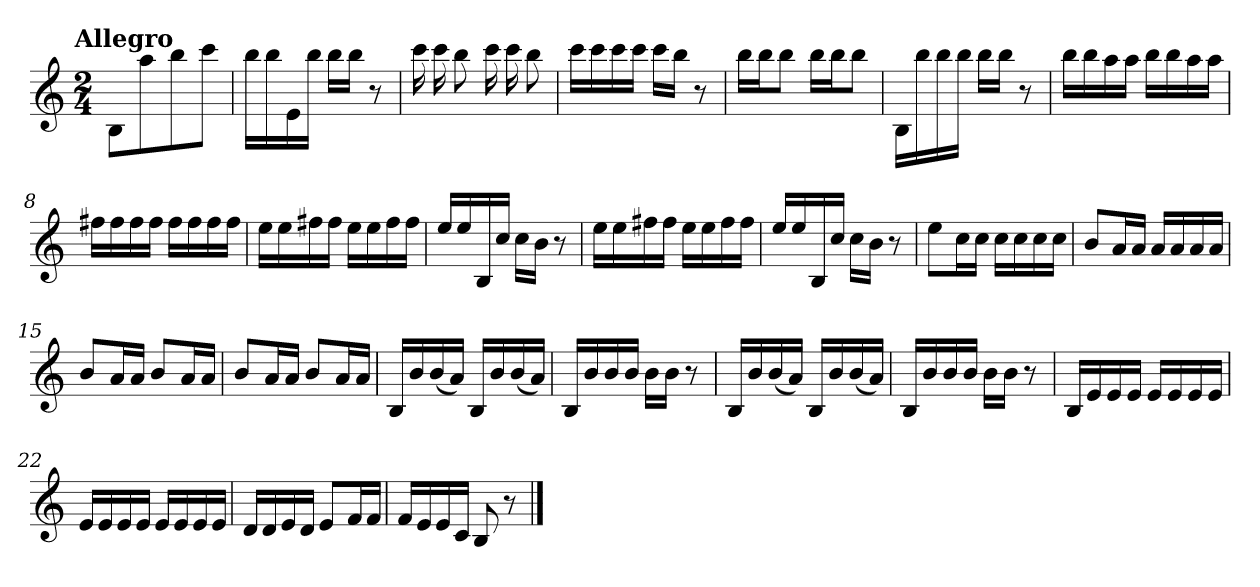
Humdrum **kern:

**kern
*part1
*staff1
*clefG2
*k[]
*C:
!!LO:TX:omd:t=Allegro
*M2/4
*MM132
=1
8BL
8aa
8bb
8cccJ
=2
16bbLL
16bb
16e
16bbJJ
16bbLL
16bbJJ
8r
=3
16ccc
16ccc
8bb
16ccc
16ccc
8bb
=4
16cccLL
16ccc
16ccc
16cccJJ
16cccLL
16bbJJ
8r
=5
16bbLL
16bbJ
8bbJ
16bbLL
16bbJ
8bbJ
=6
16BLL
16bb
16bb
16bbJJ
16bbLL
16bbJJ
8r
=7
16bbLL
16bb
16aa
16aaJJ
16bbLL
16bb
16aa
16aaJJ
=8
16ff#XLL
16ff#
16ff#
16ff#JJ
16ff#LL
16ff#
16ff#
16ff#JJ
=9
16eeLL
16ee
16ff#X
16ff#JJ
16eeLL
16ee
16ff#
16ff#JJ
=10
16eeLL
16ee
16B
16ccJJ
16ccLL
16bJJ
8r
=11
16eeLL
16ee
16ff#X
16ff#JJ
16eeLL
16ee
16ff#
16ff#JJ
=12
16eeLL
16ee
16B
16ccJJ
16ccLL
16bJJ
8r
=13
8eeL
16ccL
16ccJJ
16ccLL
16cc
16cc
16ccJJ
=14
8bL
16aL
16aJJ
16aLL
16a
16a
16aJJ
=15
8bL
16aL
16aJJ
8bL
16aL
16aJJ
=16
8bL
16aL
16aJJ
8bL
16aL
16aJJ
=17
16BLL
16b
(16b
16aJJ)
16BLL
16b
(16b
16aJJ)
=18
16BLL
16b
16b
16bJJ
16bLL
16bJJ
8r
=19
16BLL
16b
(16b
16aJJ)
16BLL
16b
(16b
16aJJ)
=20
16BLL
16b
16b
16bJJ
16bLL
16bJJ
8r
=21
16BLL
16e
16e
16eJJ
16eLL
16e
16e
16eJJ
=22
16eLL
16e
16e
16eJJ
16eLL
16e
16e
16eJJ
=23
16dLL
16d
16e
16dJJ
8eL
16fL
16fJJ
=24
16fLL
16e
16e
16cJJ
8B
8r
==
*-
